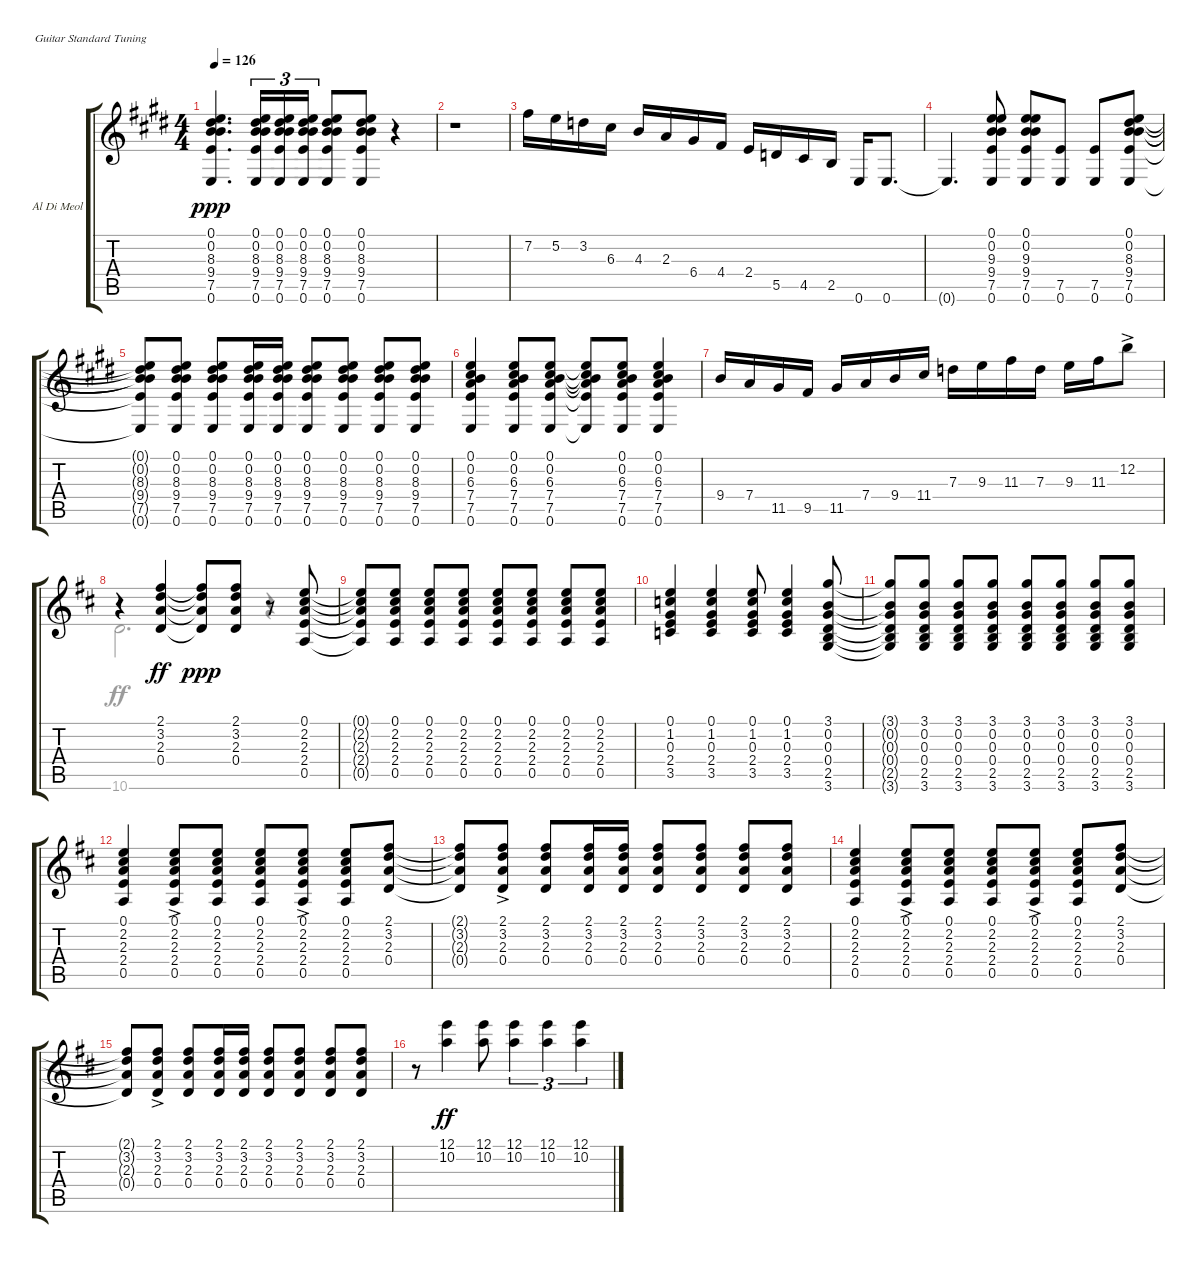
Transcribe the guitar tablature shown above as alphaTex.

\bracketExtendMode groupsimilarinstruments
\firstSystemTrackNameOrientation horizontal
\otherSystemsTrackNameOrientation horizontal
\track ("Al Di Meola" "Al Di Meol") {instrument acousticguitarsteel}
\staff {score tabs}
\tuning (E4 B3 G3 D3 A2 E2)
\voice
\ts (4 4)
\tempo 126
\clef g2
\ks e
(0.1{t} 8.3{t} 0.2{t} 9.4{t} 7.5{t} 0.6{t}).4{d dy ppp} (0.1 8.3 0.2 9.4 7.5 0.6).16{tu (3 2)} (0.1 8.3 0.2 9.4 7.5 0.6).16{tu (3 2)} (0.1 8.3 0.2 9.4 7.5 0.6).16{tu (3 2)} (0.1 8.3 0.2 9.4 7.5 0.6).8 (0.1 8.3 0.2 9.4 7.5 0.6).8 r.4 |
r.1 |
7.2.16 5.2.16 3.2.16 6.3.16 4.3.16 2.3.16 6.4.16 4.4.16 2.4.16 5.5.16 4.5.16 2.5.16 0.6.16 0.6.8{d} |
0.6{t}.4{d} (0.1 9.3 0.2 9.4 7.5 0.6).8 (0.1 9.3 0.2 9.4 7.5 0.6).8 (7.5 0.6).8 (7.5 0.6).8 (0.1 8.3 0.2 9.4 7.5 0.6).8 |
(0.1{t} 8.3{t} 0.2{t} 9.4{t} 7.5{t} 0.6{t}).8 (0.1 8.3 0.2 9.4 7.5 0.6).8 (0.1 8.3 0.2 9.4 7.5 0.6).8 (0.1 8.3 0.2 9.4 7.5 0.6).16 (0.1 8.3 0.2 9.4 7.5 0.6).16 (0.1 8.3 0.2 9.4 7.5 0.6).8 (0.1 8.3 0.2 9.4 7.5 0.6).8 (0.1 8.3 0.2 9.4 7.5 0.6).8 (0.1 8.3 0.2 9.4 7.5 0.6).8 |
(0.1 6.3 0.2 7.4 7.5 0.6).4 (0.1 6.3 0.2 7.4 7.5 0.6).8 (0.1 6.3 0.2 7.4 7.5 0.6).8 (0.1{t} 6.3{t} 0.2{t} 7.4{t} 7.5{t} 0.6{t}).8 (0.1 6.3 0.2 7.4 7.5 0.6).8 (0.1 6.3 0.2 7.4 7.5 0.6).4 |
9.4.16 7.4.16 11.5.16 9.5.16 11.5.16 7.4.16 9.4.16 11.4.16 7.3.16 9.3.16 11.3.16 7.3.16 9.3.16 11.3.16 12.2{ac}.8 |
\ks d
r.4 (2.1 3.2 2.3 0.4).4{dy ff} (2.1{t} 3.2{t} 2.3{t} 0.4{t}).8{dy ppp} (2.1 3.2 2.3 0.4).8 r.8 (0.1 2.2 2.3 2.4 0.5).8 |
(0.1{t} 2.2{t} 2.3{t} 2.4{t} 0.5{t}).8 (0.1 2.2 2.3 2.4 0.5).8 (0.1 2.2 2.3 2.4 0.5).8 (0.1 2.2 2.3 2.4 0.5).8 (0.1 2.2 2.3 2.4 0.5).8 (0.1 2.2 2.3 2.4 0.5).8 (0.1 2.2 2.3 2.4 0.5).8 (0.1 2.2 2.3 2.4 0.5).8 |
(0.1 1.2 0.3 2.4 3.5).4 (0.1 1.2 0.3 2.4 3.5).4 (0.1 1.2 0.3 2.4 3.5).8 (0.1 1.2 0.3 2.4 3.5).4 (3.1 0.2 0.3 0.4 2.5 3.6).8 |
(3.1{t} 0.2{t} 0.3{t} 0.4{t} 2.5{t} 3.6{t}).8 (3.1 0.2 0.3 0.4 2.5 3.6).8 (3.1 0.2 0.3 0.4 2.5 3.6).8 (3.1 0.2 0.3 0.4 2.5 3.6).8 (3.1 0.2 0.3 0.4 2.5 3.6).8 (3.1 0.2 0.3 0.4 2.5 3.6).8 (3.1 0.2 0.3 0.4 2.5 3.6).8 (3.1 0.2 0.3 0.4 2.5 3.6).8 |
(0.1 2.2 2.3 2.4 0.5).4 (0.1{ac} 2.2{ac} 2.3{ac} 2.4{ac} 0.5{ac}).8 (0.1 2.2 2.3 2.4 0.5).8 (0.1 2.2 2.3 2.4 0.5).8 (0.1{ac} 2.2{ac} 2.3{ac} 2.4{ac} 0.5{ac}).8 (0.1 2.2 2.3 2.4 0.5).8 (2.1 3.2 2.3 0.4).8 |
(2.1{t} 3.2{t} 2.3{t} 0.4{t}).8 (2.1{ac} 3.2{ac} 2.3{ac} 0.4{ac}).8 (2.1 3.2 2.3 0.4).8 (2.1 3.2 2.3 0.4).16 (2.1 3.2 2.3 0.4).16 (2.1 3.2 2.3 0.4).8 (2.1 3.2 2.3 0.4).8 (2.1 3.2 2.3 0.4).8 (2.1 3.2 2.3 0.4).8 |
(0.1 2.2 2.3 2.4 0.5).4 (0.1{ac} 2.2{ac} 2.3{ac} 2.4{ac} 0.5{ac}).8 (0.1 2.2 2.3 2.4 0.5).8 (0.1 2.2 2.3 2.4 0.5).8 (0.1{ac} 2.2{ac} 2.3{ac} 2.4{ac} 0.5{ac}).8 (0.1 2.2 2.3 2.4 0.5).8 (2.1 3.2 2.3 0.4).8 |
(2.1{t} 3.2{t} 2.3{t} 0.4{t}).8 (2.1{ac} 3.2{ac} 2.3{ac} 0.4{ac}).8 (2.1 3.2 2.3 0.4).8 (2.1 3.2 2.3 0.4).16 (2.1 3.2 2.3 0.4).16 (2.1 3.2 2.3 0.4).8 (2.1 3.2 2.3 0.4).8 (2.1 3.2 2.3 0.4).8 (2.1 3.2 2.3 0.4).8 |
r.8 (12.1 10.2).4{dy ff} (12.1 10.2).8 (12.1 10.2).4{tu (3 2)} (12.1 10.2).4{tu (3 2)} (12.1 10.2).4{tu (3 2)}
\voice
\clef g2
\ottava regular
\simile none
\ks e
|
|
|
|
|
|
|
\ks d
10.6.2{d} r.4 |
|
|
|
|
|
|
|
